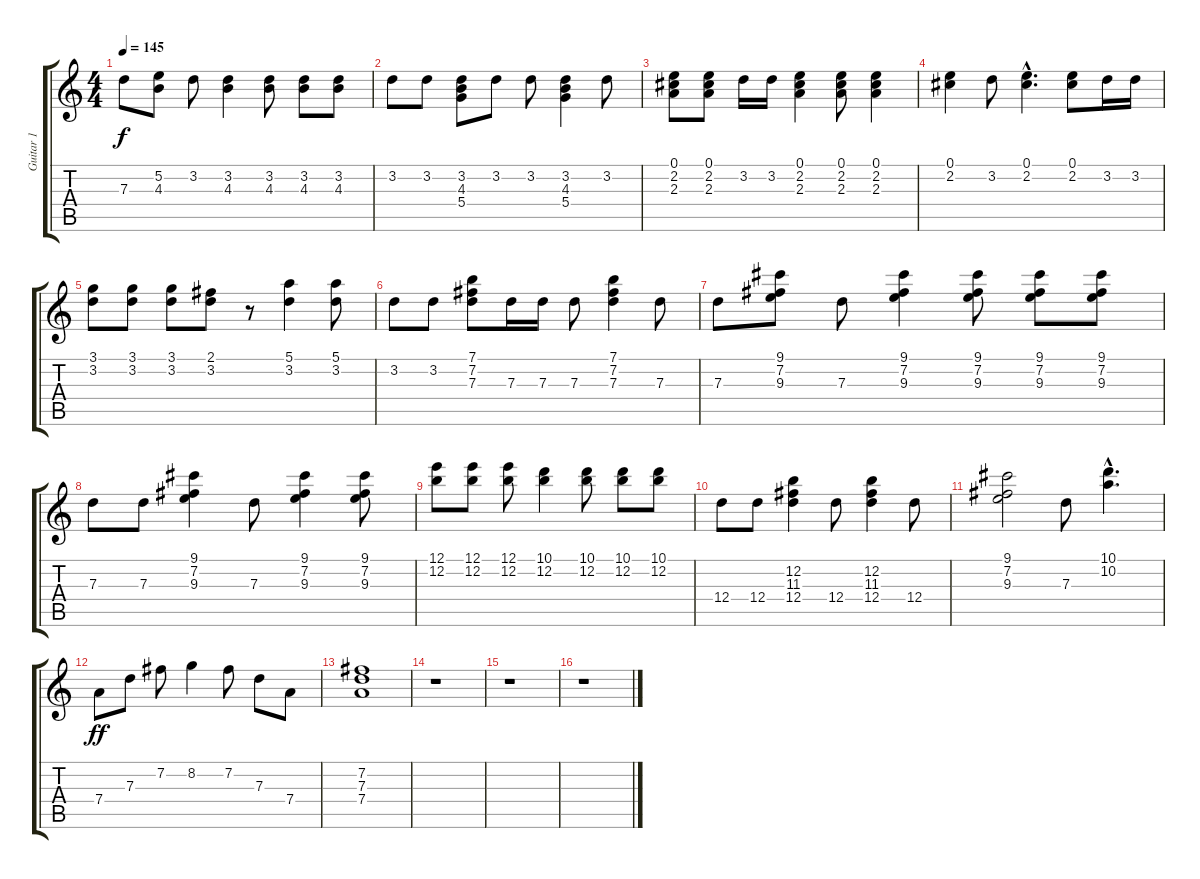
\track ("Guitar 1" "Guitar 1") {instrument distortionguitar}
\staff {score tabs}
\tuning (E4 B3 G3 D3 A2 E2) {hide}
\ts (4 4)
\tempo 145
\clef g2
\ks c
7.3.8{dy f} (5.2 4.3).8 3.2.8 (3.2 4.3).4 (3.2 4.3).8 (3.2 4.3).8 (3.2 4.3).8 |
3.2.8 3.2.8 (3.2 4.3 5.4).8 3.2.8 3.2.8 (3.2 4.3 5.4).4 3.2.8 |
(0.1 2.2 2.3).8 (0.1 2.2 2.3).8 3.2.16 3.2.16 (0.1 2.2 2.3).4 (0.1 2.2 2.3).8 (0.1 2.2 2.3).4 |
(0.1 2.2).4 3.2.8 (0.1{hac} 2.2{hac}).4{d} (0.1 2.2).8 3.2.16 3.2.16 |
(3.1 3.2).8 (3.1 3.2).8 (3.1 3.2).8 (2.1 3.2).8 r.8 (5.1 3.2).4 (5.1 3.2).8 |
3.2.8 3.2.8 (7.1 7.2 7.3).8 7.3.16 7.3.16 7.3.8 (7.1 7.2 7.3).4 7.3.8 |
7.3.8 (9.1 7.2 9.3).8 7.3.8 (9.1 7.2 9.3).4 (9.1 7.2 9.3).8 (9.1 7.2 9.3).8 (9.1 7.2 9.3).8 |
7.3.8 7.3.8 (9.1 7.2 9.3).4 7.3.8 (9.1 7.2 9.3).4 (9.1 7.2 9.3).8 |
(12.1 12.2).8 (12.1 12.2).8 (12.1 12.2).8 (10.1 12.2).4 (10.1 12.2).8 (10.1 12.2).8 (10.1 12.2).8 |
12.4.8 12.4.8 (12.2 11.3 12.4).4 12.4.8 (12.2 11.3 12.4).4 12.4.8 |
(9.1 7.2 9.3).2 7.3.8 (10.1{hac} 10.2{hac}).4{d} |
7.4.8{dy ff} 7.3.8 7.2.8 8.2.4 7.2.8 7.3.8 7.4.8 |
(7.2 7.3 7.4).1 |
r.1 |
r.1 |
r.1
